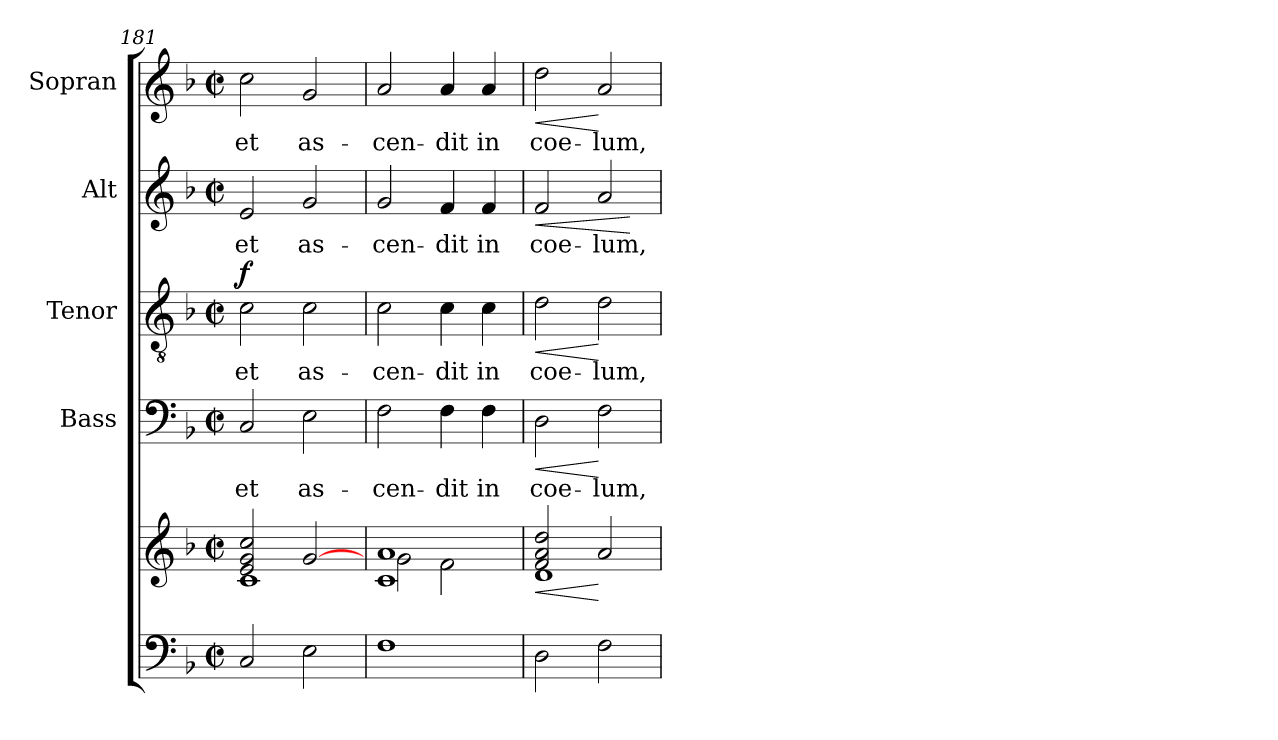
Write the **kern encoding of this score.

**kern	**kern	**dynam	**kern	**text	**dynam	**kern	**text	**dynam	**kern	**text	**dynam	**kern	**text	**dynam
*part5	*part5	*part5	*part4	*part4	*part4	*part3	*part3	*part3	*part2	*part2	*part2	*part1	*part1	*part1
*staff6	*staff5	*staff5/6	*staff4	*staff4	*staff4	*staff3	*staff3	*staff3	*staff2	*staff2	*staff2	*staff1	*staff1	*staff1
*	*	*	*I"Bass	*	*	*I"Tenor	*	*	*I"Alt	*	*	*I"Sopran	*	*
*	*	*	*I'B.	*	*	*I'T.	*	*	*I'A.	*	*	*I'S.	*	*
*clefF4	*clefG2	*	*clefF4	*	*	*clefGv2	*	*	*clefG2	*	*	*clefG2	*	*
*k[b-]	*k[b-]	*	*k[b-]	*	*	*k[b-]	*	*	*k[b-]	*	*	*k[b-]	*	*
*F:	*F:	*	*F:	*	*	*F:	*	*	*F:	*	*	*F:	*	*
*M2/2	*M2/2	*	*M2/2	*	*	*M2/2	*	*	*M2/2	*	*	*M2/2	*	*
*met(c|)	*met(c|)	*	*met(c|)	*	*	*met(c|)	*	*	*met(c|)	*	*	*met(c|)	*	*
=181	=181	=181	=181	=181	=181	=181	=181	=181	=181	=181	=181	=181	=181	=181
*	*^	*	*	*	*	*	*	*	*	*	*	*	*	*
!	!	!	!	!	!LO:LY:b	!	!	!LO:LY:b	!LO:DY:a	!	!LO:LY:b	!	!	!LO:LY:b	!
2C/	2e/ 2g/ 2cc/	1c	.	2C/	et	.	2c\	et	f	2e/	et	.	2cc\	et	.
!	!	!	!	!	!LO:LY:b	!	!	!LO:LY:b	!	!	!LO:LY:b	!	!	!LO:LY:b	!
2E\	[>2g/	.	.	2E\	as-	.	2c\	as-	.	2g/	as-	.	2g/	as-	.
!!LO:LB:g=z
=182	=182	=182	=182	=182	=182	=182	=182	=182	=182	=182	=182	=182	=182	=182	=182
!	!	!	!	!	!LO:LY:b	!	!	!LO:LY:b	!	!	!LO:LY:b	!	!	!LO:LY:b	!
1F	1c 1a	2g\	.	2F\	-cen-	.	2c\	-cen-	.	2g/	-cen-	.	2a/	-cen-	.
!	!	!	!	!	!LO:LY:b	!	!	!LO:LY:b	!	!	!LO:LY:b	!	!	!LO:LY:b	!
.	.	2f\	.	4F\	-dit	.	4c\	-dit	.	4f/	-dit	.	4a/	-dit	.
!	!	!	!	!	!LO:LY:b	!	!	!LO:LY:b	!	!	!LO:LY:b	!	!	!LO:LY:b	!
.	.	.	.	4F\	in	.	4c\	in	.	4f/	in	.	4a/	in	.
=183	=183	=183	=183	=183	=183	=183	=183	=183	=183	=183	=183	=183	=183	=183	=183
!	!	!	!LO:HP:b	!	!LO:LY:b	!LO:HP:b	!	!LO:LY:b	!LO:HP:b	!	!LO:LY:b	!LO:HP:b	!	!LO:LY:b	!LO:HP:b
2D\	2f/ 2a/ 2dd/	1d	<	2D\	coe-	<	2d\	coe-	<	2f/	coe-	<	2dd\	coe-	<
!	!	!	!	!	!LO:LY:b	!	!	!LO:LY:b	!	!	!LO:LY:b	!	!	!LO:LY:b	!
2F\	2a/	.	[	2F\	-lum,	[	2d\	-lum,	[	2a/	-lum,	.	2a/	-lum,	[
*	*v	*v	*	*	*	*	*	*	*	*	*	*	*	*	*
.	.	.	.	.	.	.	.	.	.	.	[	.	.	.
=	=	=	=	=	=	=	=	=	=	=	=	=	=	=
*-	*-	*-	*-	*-	*-	*-	*-	*-	*-	*-	*-	*-	*-	*-
